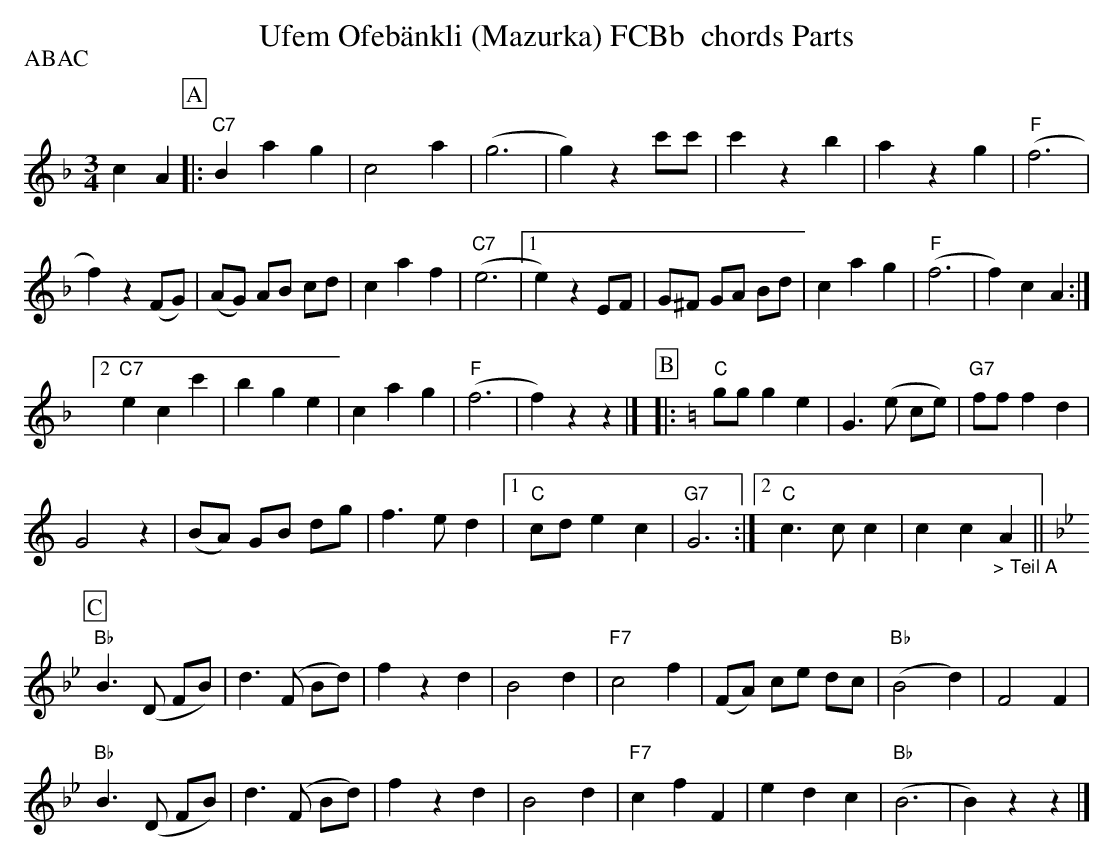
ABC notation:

X:1
T: Ufem Ofeb\"ankli (Mazurka) FCBb  chords Parts
M:3/4
L:1/8
P:ABAC
K:F %%MIDI gchordon
c2A2 [P:A] |: "C7"B2a2g2 | c4a2 | (g6 | g2)z2c'c' | c'2z2b2 | a2z2g2 | "F"(f6 |
f2)z2 (FG) | (AG) AB cd | c2a2f2 | "C7"(e6 |1 e2)z2EF | G^F GA Bd | c2a2g2 | "F"(f6 | f2)c2A2 :|2
"C7"e2c2c'2 | b2g2e2 | c2a2g2 | "F"(f6 | f2)z2z2 |]  [P:B] |: [K:C] "C"ggg2e2 | G3(e ce) | "G7"fff2d2 |
G4z2 | (BA) GB dg | f3ed2 |1 "C"cde2c2 | "G7"G6 :|2 "C"c3cc2 | c2c2"_> Teil A"A2 ||[P:C]  [K:Bb]
"Bb"B3(D FB) | d3 (F Bd) | f2z2d2 | B4d2 | "F7"c4f2 | (FA) ce dc | "Bb"(B4d2) | F4F2 |
"Bb"B3(D FB) | d3 (F Bd) | f2z2d2 | B4d2 | "F7"c2f2F2 | e2d2c2 | "Bb"(B6 | B2)z2z2 |]
